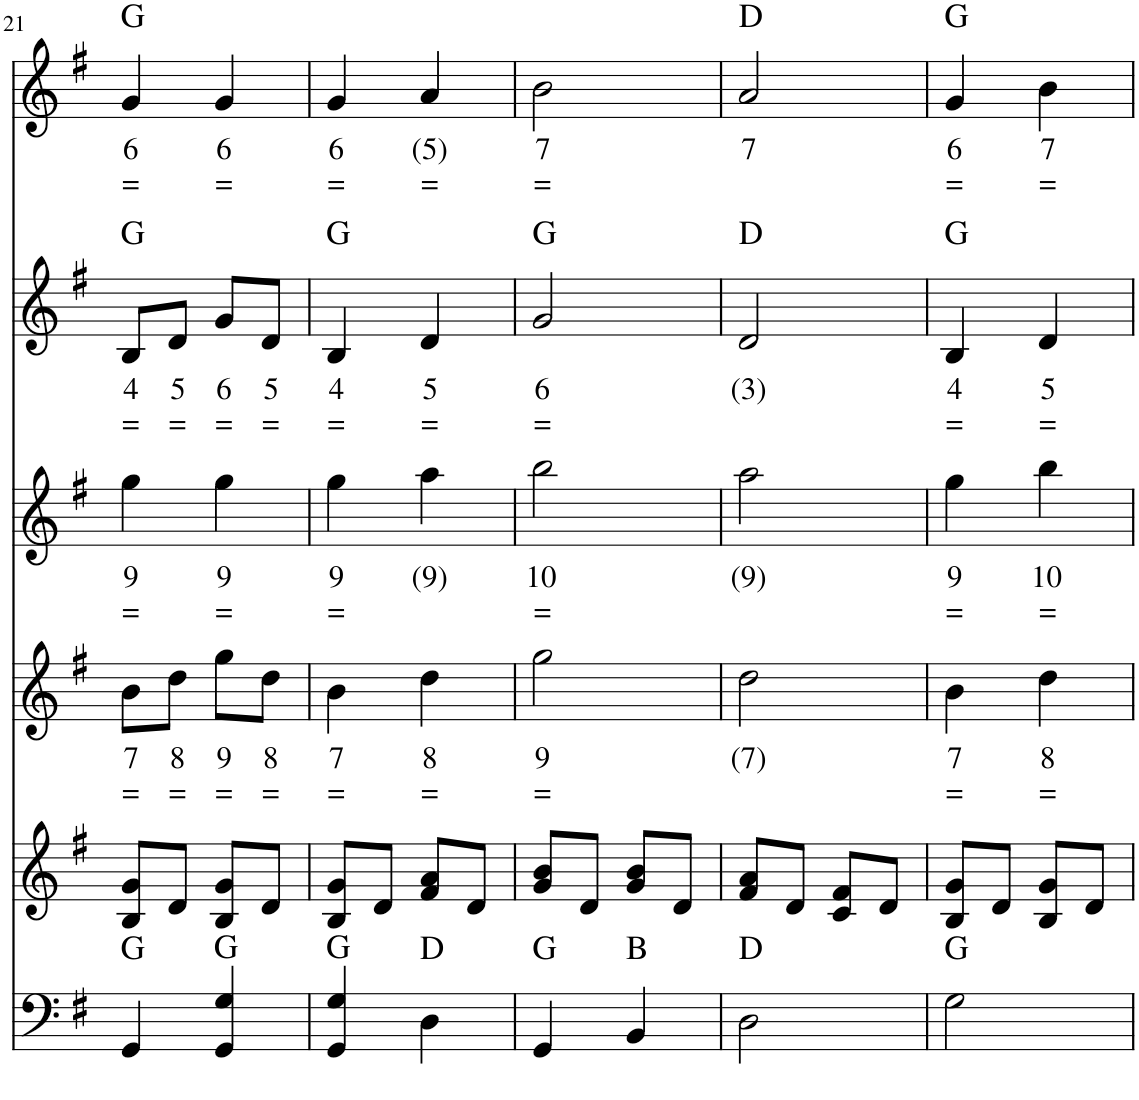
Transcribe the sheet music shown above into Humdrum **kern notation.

**kern	**harte	**kern	**kern	**text	**text	**kern	**text	**text	**kern	**text	**text	**kern	**text	**text	**harte
*part6	*part6	*part5	*part4	*part4	*part4	*part3	*part3	*part3	*part2	*part2	*part2	*part1	*part1	*part1	*part1
*staff6	*	*staff5	*staff4	*staff4	*staff4	*staff3	*staff3	*staff3	*staff2	*staff2	*staff2	*staff1	*staff1	*staff1	*
*I"Piano	*	*I"Piano	*I"Accordion	*	*	*I"Accordion	*	*	*I"Stem	*	*	*I"Stem	*	*	*
*I'Pno	*	*I'Pno	*I'Acc	*	*	*I'Acc	*	*	*	*	*	*	*	*	*
!!LO:PB:g=z
*clefF4	*	*clefG2	*clefG2	*	*	*clefG2	*	*	*clefG2	*	*	*clefG2	*	*	*
*k[f#]	*	*k[f#]	*k[f#]	*	*	*k[f#]	*	*	*k[f#]	*	*	*k[f#]	*	*	*
*M2/4	*	*M2/4	*M2/4	*	*	*M2/4	*	*	*M2/4	*	*	*M2/4	*	*	*
=21	=21	=21	=21	=21	=21	=21	=21	=21	=21	=21	=21	=21	=21	=21	=21
!	!	!	!	!LO:LY:b	!LO:LY:b	!	!LO:LY:b	!LO:LY:b	!	!LO:LY:b	!LO:LY:b	!	!LO:LY:b	!LO:LY:b	!
4GG/	G:maj	8B/ 8g/L	8b\L	7	=	4gg\	9	=	8B/L	4	=	4g/	6	=	G:maj
!	!	!	!	!LO:LY:b	!LO:LY:b	!	!	!	!	!LO:LY:b	!LO:LY:b	!	!	!	!
.	.	8d/J	8dd\J	8	=	.	.	.	8d/J	5	=	.	.	.	.
!	!	!	!	!LO:LY:b	!LO:LY:b	!	!LO:LY:b	!LO:LY:b	!	!LO:LY:b	!LO:LY:b	!	!LO:LY:b	!LO:LY:b	!
4GG/ 4G/	G:maj	8B/ 8g/L	8gg\L	9	=	4gg\	9	=	8g/L	6	=	4g/	6	=	.
!	!	!	!	!LO:LY:b	!LO:LY:b	!	!	!	!	!LO:LY:b	!LO:LY:b	!	!	!	!
.	.	8d/J	8dd\J	8	=	.	.	.	8d/J	5	=	.	.	.	.
=22	=22	=22	=22	=22	=22	=22	=22	=22	=22	=22	=22	=22	=22	=22	=22
!	!	!	!	!LO:LY:b	!LO:LY:b	!	!LO:LY:b	!LO:LY:b	!	!LO:LY:b	!LO:LY:b	!	!LO:LY:b	!LO:LY:b	!
4GG/ 4G/	G:maj	8B/ 8g/L	4b\	7	=	4gg\	9	=	4B/	4	=	4g/	6	=	.
.	.	8d/J	.	.	.	.	.	.	.	.	.	.	.	.	.
!	!	!	!	!LO:LY:b	!LO:LY:b	!	!LO:LY:b	!	!	!LO:LY:b	!LO:LY:b	!	!LO:LY:b	!LO:LY:b	!
4D\	D:maj	8f#/ 8a/L	4dd\	8	=	4aa\	(9)	.	4d/	5	=	4a/	(5)	=	.
.	.	8d/J	.	.	.	.	.	.	.	.	.	.	.	.	.
=23	=23	=23	=23	=23	=23	=23	=23	=23	=23	=23	=23	=23	=23	=23	=23
!	!	!	!	!LO:LY:b	!LO:LY:b	!	!LO:LY:b	!LO:LY:b	!	!LO:LY:b	!LO:LY:b	!	!LO:LY:b	!LO:LY:b	!
4GG/	G:maj	8g/ 8b/L	2gg\	9	=	2bb\	10	=	2g/	6	=	2b\	7	=	.
.	.	8d/J	.	.	.	.	.	.	.	.	.	.	.	.	.
4BB/	B:maj	8g/ 8b/L	.	.	.	.	.	.	.	.	.	.	.	.	.
.	.	8d/J	.	.	.	.	.	.	.	.	.	.	.	.	.
=24	=24	=24	=24	=24	=24	=24	=24	=24	=24	=24	=24	=24	=24	=24	=24
!	!	!	!	!LO:LY:b	!	!	!LO:LY:b	!	!	!LO:LY:b	!	!	!LO:LY:b	!	!
2D\	D:maj	8f#/ 8a/L	2dd\	(7)	.	2aa\	(9)	.	2d/	(3)	.	2a/	7	.	D:maj
.	.	8d/J	.	.	.	.	.	.	.	.	.	.	.	.	.
.	.	8c/ 8f#/L	.	.	.	.	.	.	.	.	.	.	.	.	.
.	.	8d/J	.	.	.	.	.	.	.	.	.	.	.	.	.
=25	=25	=25	=25	=25	=25	=25	=25	=25	=25	=25	=25	=25	=25	=25	=25
!	!	!	!	!LO:LY:b	!LO:LY:b	!	!LO:LY:b	!LO:LY:b	!	!LO:LY:b	!LO:LY:b	!	!LO:LY:b	!LO:LY:b	!
2G\	G:maj	8B/ 8g/L	4b\	7	=	4gg\	9	=	4B/	4	=	4g/	6	=	G:maj
.	.	8d/J	.	.	.	.	.	.	.	.	.	.	.	.	.
!	!	!	!	!LO:LY:b	!LO:LY:b	!	!LO:LY:b	!LO:LY:b	!	!LO:LY:b	!LO:LY:b	!	!LO:LY:b	!LO:LY:b	!
.	.	8B/ 8g/L	4dd\	8	=	4bb\	10	=	4d/	5	=	4b\	7	=	.
.	.	8d/J	.	.	.	.	.	.	.	.	.	.	.	.	.
=	=	=	=	=	=	=	=	=	=	=	=	=	=	=	=
*-	*-	*-	*-	*-	*-	*-	*-	*-	*-	*-	*-	*-	*-	*-	*-
